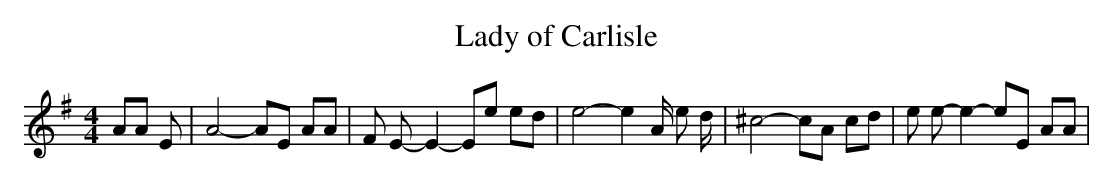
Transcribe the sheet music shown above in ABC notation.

X:1
T:Lady of Carlisle
M:4/4
L:1/8
K:G
 AA E| A4- AE AA| F E- E2- Ee ed| e4- e2 A/2 e d/2| ^c4- cA cd| e e- e2- eE AA|\
